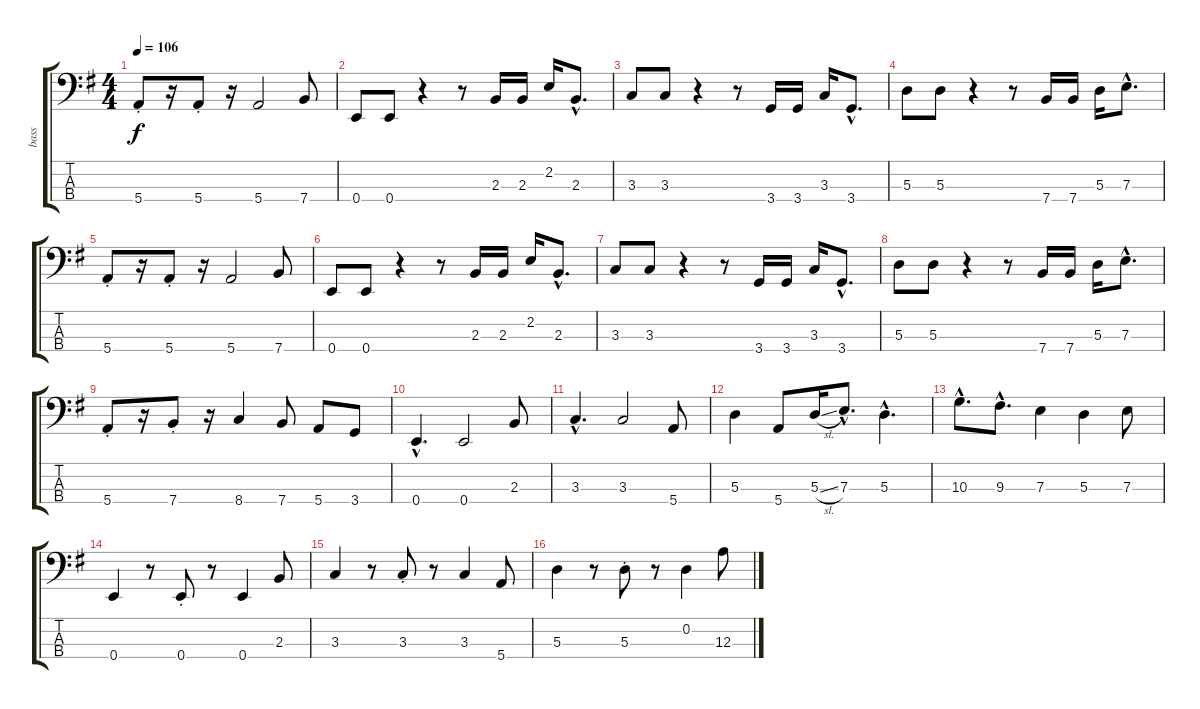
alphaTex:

\track ("bass" "bass") {instrument electricbassfinger}
\staff {score tabs}
\tuning (G2 D2 A1 E1) {hide}
\ts (4 4)
\tempo 106
\clef f4
\ks eminor
5.4{st}.8{dy f} r.16 5.4{st}.8 r.16 5.4.2 7.4.8 |
0.4.8 0.4.8 r.4 r.8 2.3.16 2.3.16 2.2.16 2.3{hac}.8{d} |
3.3.8 3.3.8 r.4 r.8 3.4.16 3.4.16 3.3.16 3.4{hac}.8{d} |
5.3.8 5.3.8 r.4 r.8 7.4.16 7.4.16 5.3.16 7.3{hac}.8{d} |
5.4{st}.8 r.16 5.4{st}.8 r.16 5.4.2 7.4.8 |
0.4.8 0.4.8 r.4 r.8 2.3.16 2.3.16 2.2.16 2.3{hac}.8{d} |
3.3.8 3.3.8 r.4 r.8 3.4.16 3.4.16 3.3.16 3.4{hac}.8{d} |
5.3.8 5.3.8 r.4 r.8 7.4.16 7.4.16 5.3.16 7.3{hac}.8{d} |
5.4{st}.8 r.16 7.4{st}.8 r.16 8.4.4 7.4.8 5.4.8 3.4.8 |
0.4{hac}.4{d} 0.4.2 2.3.8 |
3.3{hac}.4{d} 3.3.2 5.4.8 |
5.3.4 5.4.8 5.3{sl}.16 7.3{hac}.8{d} 5.3{hac}.4{d} |
10.3{hac}.8{d} 9.3{hac}.8{d} 7.3.4 5.3.4 7.3.8 |
0.4.4 r.8 0.4{st}.8 r.8 0.4.4 2.3.8 |
3.3.4 r.8 3.3{st}.8 r.8 3.3.4 5.4.8 |
5.3.4 r.8 5.3{st}.8 r.8 0.2.4 12.3.8
